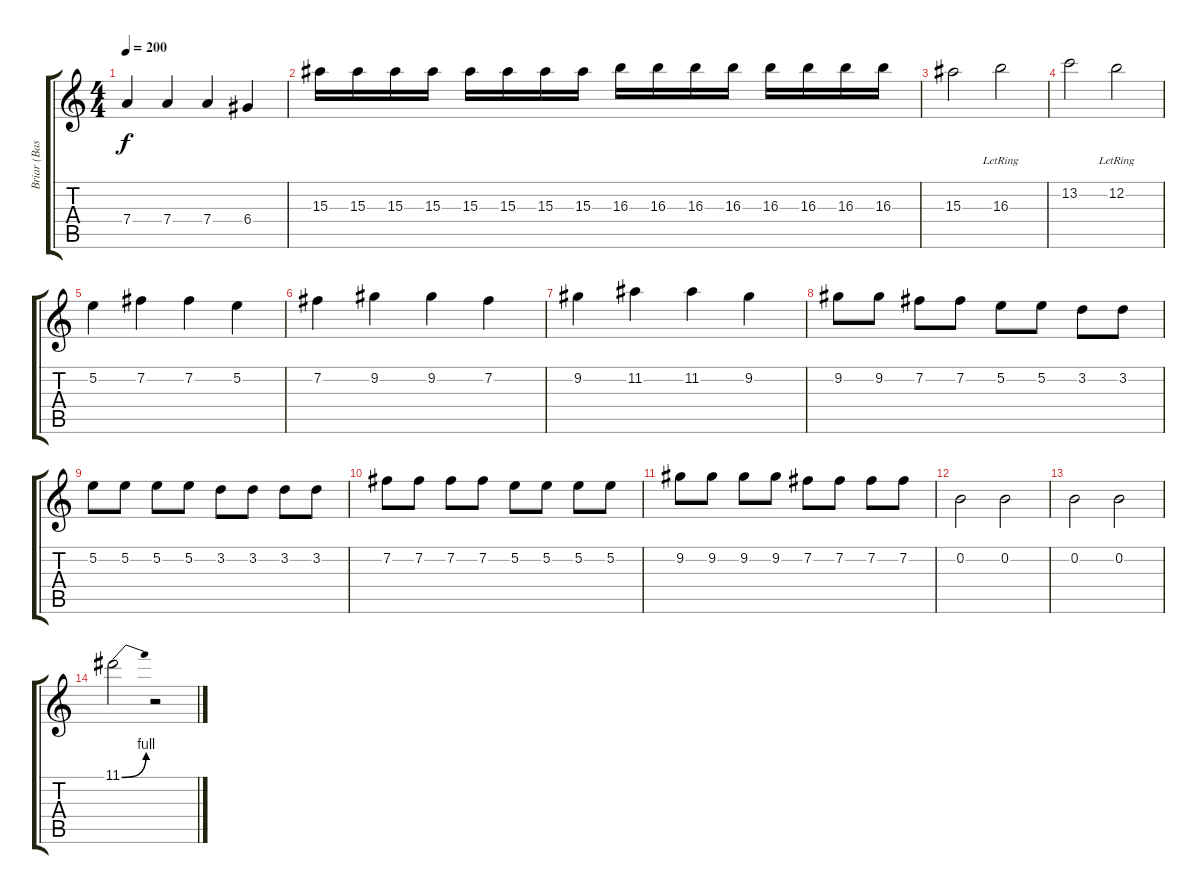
\track ("Briar (Bass Rythem)" "Briar (Bas") {instrument distortionguitar}
\staff {score tabs}
\tuning (E4 B3 G3 D3 A2 E2) {hide}
\ts (4 4)
\tempo 200
\clef g2
\ks c
7.4.4{dy f} 7.4.4 7.4.4 6.4.4 |
15.3.16 15.3.16 15.3.16 15.3.16 15.3.16 15.3.16 15.3.16 15.3.16 16.3.16 16.3.16 16.3.16 16.3.16 16.3.16 16.3.16 16.3.16 16.3.16 |
15.3.2 16.3{lr}.2 |
13.2.2 12.2{lr}.2 |
5.2.4 7.2.4 7.2.4 5.2.4 |
7.2.4 9.2.4 9.2.4 7.2.4 |
9.2.4 11.2.4 11.2.4 9.2.4 |
9.2.8 9.2.8 7.2.8 7.2.8 5.2.8 5.2.8 3.2.8 3.2.8 |
5.2.8 5.2.8 5.2.8 5.2.8 3.2.8 3.2.8 3.2.8 3.2.8 |
7.2.8 7.2.8 7.2.8 7.2.8 5.2.8 5.2.8 5.2.8 5.2.8 |
9.2.8 9.2.8 9.2.8 9.2.8 7.2.8 7.2.8 7.2.8 7.2.8 |
0.2.2 0.2.2 |
0.2.2 0.2.2 |
11.1{be (bend 0 0 60 4)}.2 r.2
